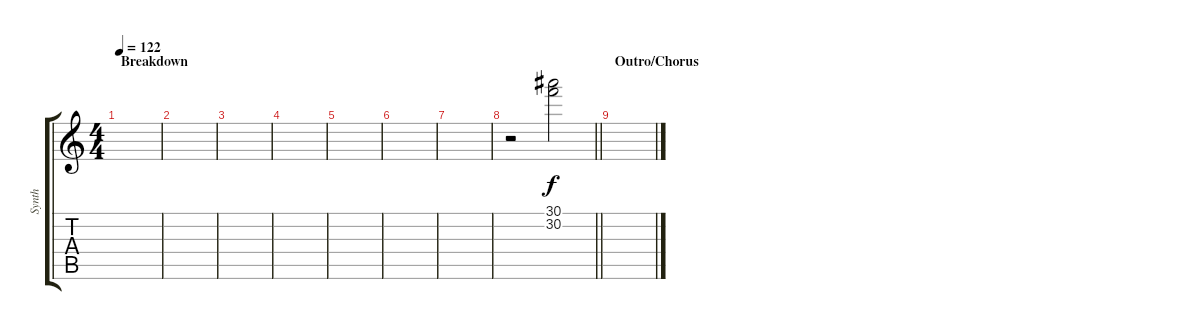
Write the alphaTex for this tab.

\track ("Synth" "Synth") {instrument lead8bassandlead}
\staff {score tabs}
\tuning (E4 B3 G3 D3 A2 E2) {hide}
\ts (4 4)
\section ("" "Breakdown")
\tempo 122
\clef g2
\ks c
|
|
|
|
|
|
|
\barLineRight lightlight
r.2 (30.1 30.2).2{dy f} |
\section ("" "Outro/Chorus")
